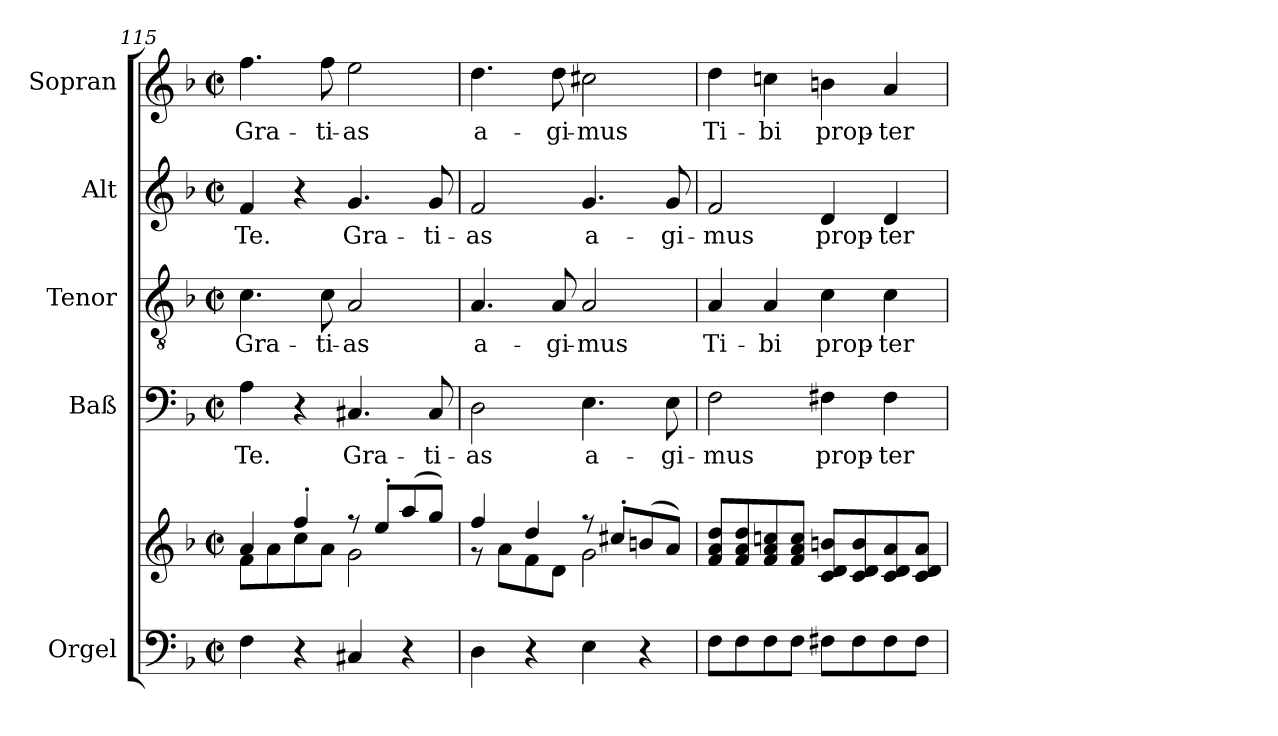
**kern	**kern	**kern	**text	**kern	**text	**kern	**text	**kern	**text
*part5	*part5	*part4	*part4	*part3	*part3	*part2	*part2	*part1	*part1
*staff6	*staff5	*staff4	*staff4	*staff3	*staff3	*staff2	*staff2	*staff1	*staff1
*I"Orgel	*	*I"Baß	*	*I"Tenor	*	*I"Alt	*	*I"Sopran	*
*I'Org.	*	*	*	*	*	*	*	*	*
*clefF4	*clefG2	*clefF4	*	*clefGv2	*	*clefG2	*	*clefG2	*
*k[b-]	*k[b-]	*k[b-]	*	*k[b-]	*	*k[b-]	*	*k[b-]	*
*F:	*F:	*F:	*	*F:	*	*F:	*	*F:	*
*M2/2	*M2/2	*M2/2	*	*M2/2	*	*M2/2	*	*M2/2	*
*met(c|)	*met(c|)	*met(c|)	*	*met(c|)	*	*met(c|)	*	*met(c|)	*
=115	=115	=115	=115	=115	=115	=115	=115	=115	=115
*	*^	*	*	*	*	*	*	*	*
!	!	!	!	!LO:LY:b	!	!LO:LY:b	!	!LO:LY:b	!	!LO:LY:b
4F\	4a/	8f\L	4A\	Te.	4.c\	Gra-	4f/	Te.	4.ff\	Gra-
.	.	8a\	.	.	.	.	.	.	.	.
4r	4ff'</	8cc\	4r	.	.	.	4r	.	.	.
!	!	!	!	!	!	!LO:LY:b	!	!	!	!LO:LY:b
.	.	8a\J	.	.	8c\	-ti-	.	.	8ff\	-ti-
!	!	!	!	!LO:LY:b	!	!LO:LY:b	!	!LO:LY:b	!	!LO:LY:b
4C#X/	8ree	2g\	4.C#X/	Gra-	2A/	-as	4.g/	Gra-	2ee\	-as
.	8ee'</L	.	.	.	.	.	.	.	.	.
4r	(>8aa/	.	.	.	.	.	.	.	.	.
!	!	!	!	!LO:LY:b	!	!	!	!LO:LY:b	!	!
.	8gg/J)	.	8C#/	-ti-	.	.	8g/	-ti-	.	.
=116	=116	=116	=116	=116	=116	=116	=116	=116	=116	=116
!	!	!	!	!LO:LY:b	!	!LO:LY:b	!	!LO:LY:b	!	!LO:LY:b
4D\	4ff/	8rg	2D\	-as	4.A/	a-	2f/	-as	4.dd\	a-
.	.	8a\L	.	.	.	.	.	.	.	.
4r	4dd/	8f\	.	.	.	.	.	.	.	.
!	!	!	!	!	!	!LO:LY:b	!	!	!	!LO:LY:b
.	.	8d\J	.	.	8A/	-gi-	.	.	8dd\	-gi-
!	!	!	!	!LO:LY:b	!	!LO:LY:b	!	!LO:LY:b	!	!LO:LY:b
4E\	8ree	2g\	4.E\	a-	2A/	-mus	4.g/	a-	2cc#X\	-mus
.	8cc#X'</L	.	.	.	.	.	.	.	.	.
4r	(>8bn/	.	.	.	.	.	.	.	.	.
!	!	!	!	!LO:LY:b	!	!	!	!LO:LY:b	!	!
.	8a/J)	.	8E\	-gi-	.	.	8g/	-gi-	.	.
*	*v	*v	*	*	*	*	*	*	*	*
=117	=117	=117	=117	=117	=117	=117	=117	=117	=117
!	!	!	!LO:LY:b	!	!LO:LY:b	!	!LO:LY:b	!	!LO:LY:b
8F\L	8f/ 8a/ 8dd/L	2F\	-mus	4A/	Ti-	2f/	-mus	4dd\	Ti-
8F\	8f/ 8a/ 8dd/	.	.	.	.	.	.	.	.
!	!	!	!	!	!LO:LY:b	!	!	!	!LO:LY:b
8F\	8f/ 8a/ 8ccn/	.	.	4A/	-bi	.	.	4ccn\	-bi
8F\J	8f/ 8a/ 8cc/J	.	.	.	.	.	.	.	.
!	!	!	!LO:LY:b	!	!LO:LY:b	!	!LO:LY:b	!	!LO:LY:b
8F#X\L	8c/ 8d/ 8bn/L	4F#X\	prop-	4c\	prop-	4d/	prop-	4bn\	prop-
8F#\	8c/ 8d/ 8b/	.	.	.	.	.	.	.	.
!	!	!	!LO:LY:b	!	!LO:LY:b	!	!LO:LY:b	!	!LO:LY:b
8F#\	8c/ 8d/ 8a/	4F#\	-ter	4c\	-ter	4d/	-ter	4a/	-ter
8F#\J	8c/ 8d/ 8a/J	.	.	.	.	.	.	.	.
=	=	=	=	=	=	=	=	=	=
*-	*-	*-	*-	*-	*-	*-	*-	*-	*-
